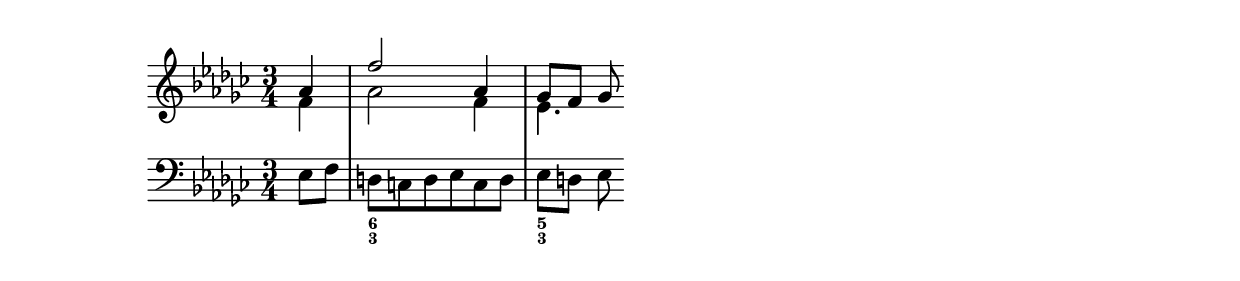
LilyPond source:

\language "english"
\include "lily/helper.ly"

global = {\key ef \minor \time 3/4}

soprano = \relative { \voiceOne
\partial 4
af'4 |		% mm.0
f'2 af,4 |	% mm.1
[gf8 f] gf	% mm.2
}

alto = \relative { \voiceTwo
\partial 4
f'4 |		% mm.0
af2 f4 |	% mm.1
ef4.		% mm.2
}

bass    = \relative { \voiceTwo
\partial 4
ef8 f |			% mm.0
d! c! d ef c d |	% mm.1
[ef d!] ef		% mm.2
}

harmony = \figures {
\partial 4
s4 |		% mm.0
<6 3>2. |	% mm.1
<5 3>4		% mm.2
}

\score {
    \new PianoStaff <<
        \override PianoStaff.SystemStartBrace.collapse-height = #20
        \override Score.SystemStartBar.collapse-height = #20
        \new Staff = "upper" << \global \bar "" \clef treble \new Voice { \soprano } \new Voice { \alto } >>
        \new Staff = "lower" << \global \bar "" \clef bass   \new Voice { \bass }  \harmony >>
    >>
}
